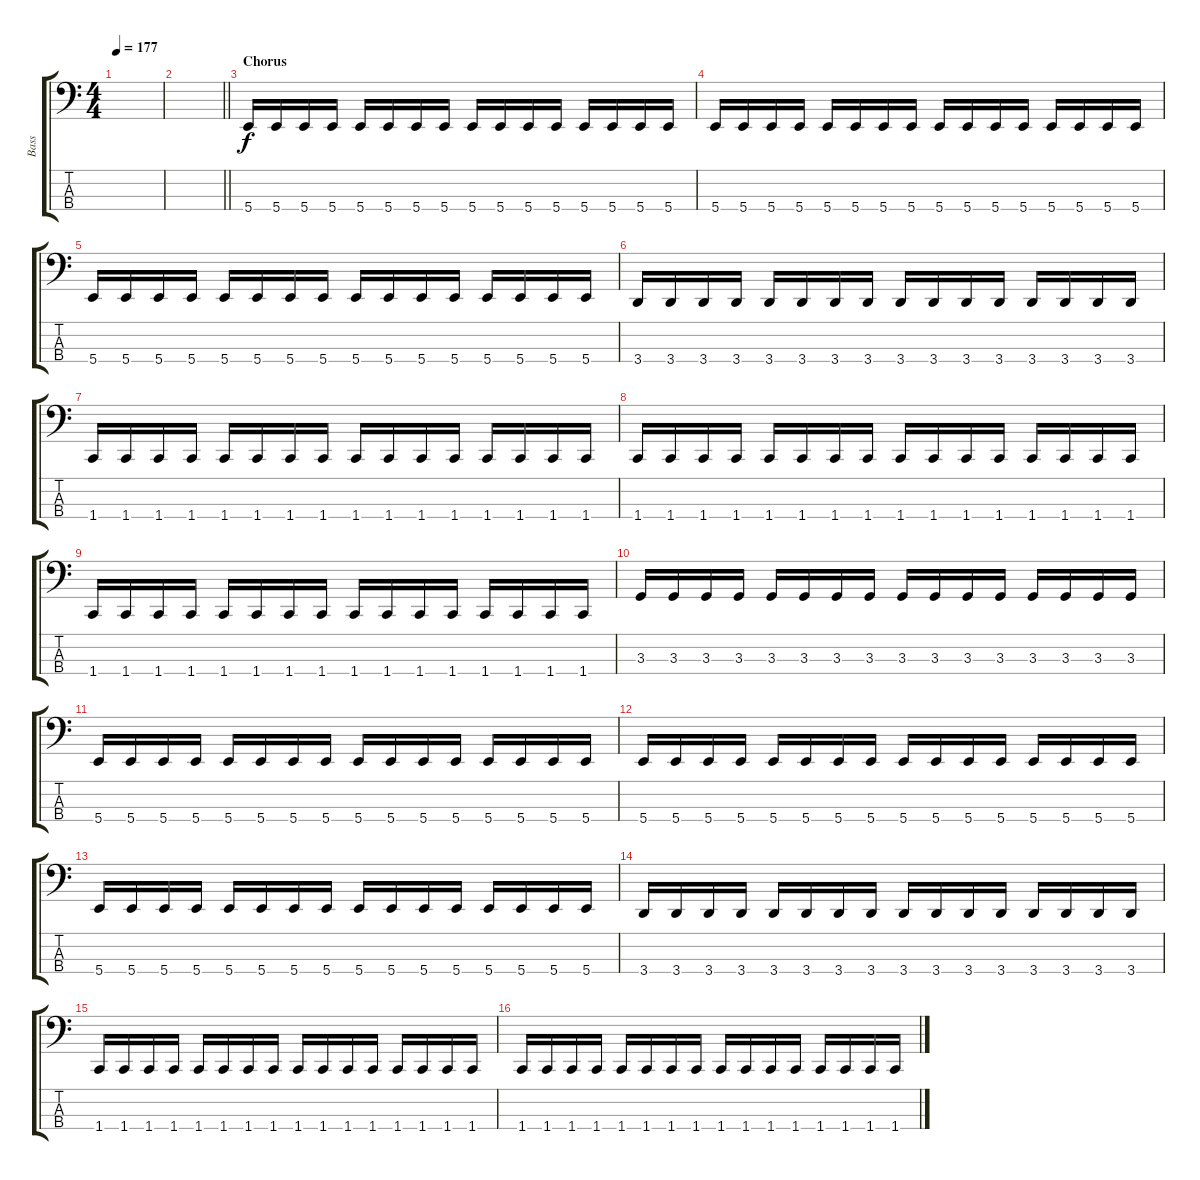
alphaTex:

\track ("Bass" "Bass") {instrument electricbassfinger}
\staff {score tabs}
\tuning (D2 A1 E1 B0) {hide}
\ts (4 4)
\tempo 177
\clef f4
\ks c
|
\barLineRight lightlight
|
\section ("" "Chorus")
5.4.16 5.4.16 5.4.16 5.4.16 5.4.16 5.4.16 5.4.16 5.4.16 5.4.16 5.4.16 5.4.16 5.4.16 5.4.16 5.4.16 5.4.16 5.4.16 |
5.4.16 5.4.16 5.4.16 5.4.16 5.4.16 5.4.16 5.4.16 5.4.16 5.4.16 5.4.16 5.4.16 5.4.16 5.4.16 5.4.16 5.4.16 5.4.16 |
5.4.16 5.4.16 5.4.16 5.4.16 5.4.16 5.4.16 5.4.16 5.4.16 5.4.16 5.4.16 5.4.16 5.4.16 5.4.16 5.4.16 5.4.16 5.4.16 |
3.4.16 3.4.16 3.4.16 3.4.16 3.4.16 3.4.16 3.4.16 3.4.16 3.4.16 3.4.16 3.4.16 3.4.16 3.4.16 3.4.16 3.4.16 3.4.16 |
1.4.16 1.4.16 1.4.16 1.4.16 1.4.16 1.4.16 1.4.16 1.4.16 1.4.16 1.4.16 1.4.16 1.4.16 1.4.16 1.4.16 1.4.16 1.4.16 |
1.4.16 1.4.16 1.4.16 1.4.16 1.4.16 1.4.16 1.4.16 1.4.16 1.4.16 1.4.16 1.4.16 1.4.16 1.4.16 1.4.16 1.4.16 1.4.16 |
1.4.16 1.4.16 1.4.16 1.4.16 1.4.16 1.4.16 1.4.16 1.4.16 1.4.16 1.4.16 1.4.16 1.4.16 1.4.16 1.4.16 1.4.16 1.4.16 |
3.3.16 3.3.16 3.3.16 3.3.16 3.3.16 3.3.16 3.3.16 3.3.16 3.3.16 3.3.16 3.3.16 3.3.16 3.3.16 3.3.16 3.3.16 3.3.16 |
5.4.16 5.4.16 5.4.16 5.4.16 5.4.16 5.4.16 5.4.16 5.4.16 5.4.16 5.4.16 5.4.16 5.4.16 5.4.16 5.4.16 5.4.16 5.4.16 |
5.4.16 5.4.16 5.4.16 5.4.16 5.4.16 5.4.16 5.4.16 5.4.16 5.4.16 5.4.16 5.4.16 5.4.16 5.4.16 5.4.16 5.4.16 5.4.16 |
5.4.16 5.4.16 5.4.16 5.4.16 5.4.16 5.4.16 5.4.16 5.4.16 5.4.16 5.4.16 5.4.16 5.4.16 5.4.16 5.4.16 5.4.16 5.4.16 |
3.4.16 3.4.16 3.4.16 3.4.16 3.4.16 3.4.16 3.4.16 3.4.16 3.4.16 3.4.16 3.4.16 3.4.16 3.4.16 3.4.16 3.4.16 3.4.16 |
1.4.16 1.4.16 1.4.16 1.4.16 1.4.16 1.4.16 1.4.16 1.4.16 1.4.16 1.4.16 1.4.16 1.4.16 1.4.16 1.4.16 1.4.16 1.4.16 |
1.4.16 1.4.16 1.4.16 1.4.16 1.4.16 1.4.16 1.4.16 1.4.16 1.4.16 1.4.16 1.4.16 1.4.16 1.4.16 1.4.16 1.4.16 1.4.16
